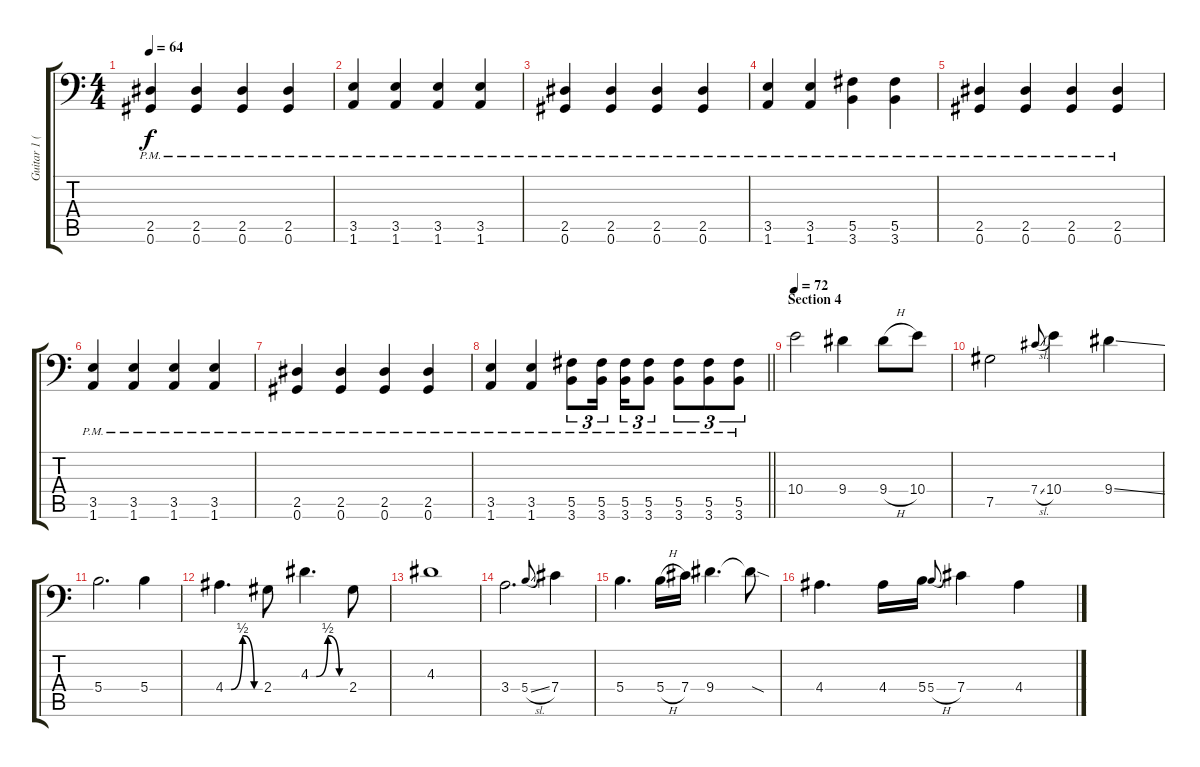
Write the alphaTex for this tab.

\track ("Guitar 1 (Distortion)" "Guitar 1 (") {instrument distortionguitar}
\staff {score tabs}
\tuning (Ab3 Eb3 B2 Gb2 Db2 Ab1) {hide}
\ts (4 4)
\tempo 64
\clef f4
\ks c
(2.5{pm} 0.6{pm}).4{dy f} (2.5{pm} 0.6{pm}).4 (2.5{pm} 0.6{pm}).4 (2.5{pm} 0.6{pm}).4 |
(3.5{pm} 1.6{pm}).4 (3.5{pm} 1.6{pm}).4 (3.5{pm} 1.6{pm}).4 (3.5{pm} 1.6{pm}).4 |
(2.5{pm} 0.6{pm}).4 (2.5{pm} 0.6{pm}).4 (2.5{pm} 0.6{pm}).4 (2.5{pm} 0.6{pm}).4 |
(3.5{pm} 1.6{pm}).4 (3.5{pm} 1.6{pm}).4 (5.5{pm} 3.6{pm}).4 (5.5{pm} 3.6{pm}).4 |
(2.5{pm} 0.6{pm}).4 (2.5{pm} 0.6{pm}).4 (2.5{pm} 0.6{pm}).4 (2.5{pm} 0.6{pm}).4 |
(3.5{pm} 1.6{pm}).4 (3.5{pm} 1.6{pm}).4 (3.5{pm} 1.6{pm}).4 (3.5{pm} 1.6{pm}).4 |
(2.5{pm} 0.6{pm}).4 (2.5{pm} 0.6{pm}).4 (2.5{pm} 0.6{pm}).4 (2.5{pm} 0.6{pm}).4 |
\barLineRight lightlight
(3.5{pm} 1.6{pm}).4 (3.5{pm} 1.6{pm}).4 (5.5{pm} 3.6{pm}).8{tu (3 2)} (5.5{pm} 3.6{pm}).16{tu (3 2) beam splitsecondary} (5.5{pm} 3.6{pm}).16{tu (3 2)} (5.5{pm} 3.6{pm}).8{tu (3 2)} (5.5{pm} 3.6{pm}).8{tu (3 2)} (5.5{pm} 3.6{pm}).8{tu (3 2)} (5.5{pm} 3.6{pm}).8{tu (3 2)} |
\section ("" "Section 4")
\tempo 72
10.4.2 9.4.4 9.4{h}.8 10.4.8 |
7.5.2 7.4{sl}.8{gr onbeat} 10.4.4 9.4{ss}.4 |
5.4.2{d} 5.4.4 |
4.4{be (custom 0 0 10 0 30 2 50 0 60 0)}.4{d} 2.4.8 4.3{be (custom 0 0 10 0 30 2 50 0 60 0)}.4{d} 2.4.8 |
4.3.1 |
3.4.2{d} 5.4{sl}.8{gr onbeat} 7.4.4 |
5.4.4{d} 5.4{h}.16 7.4.16 9.4.4{d} 9.4{sod t}.8 |
4.4.4{d} 4.4.16 5.4.16 5.4{h}.8{gr onbeat} 7.4.4 4.4.4
